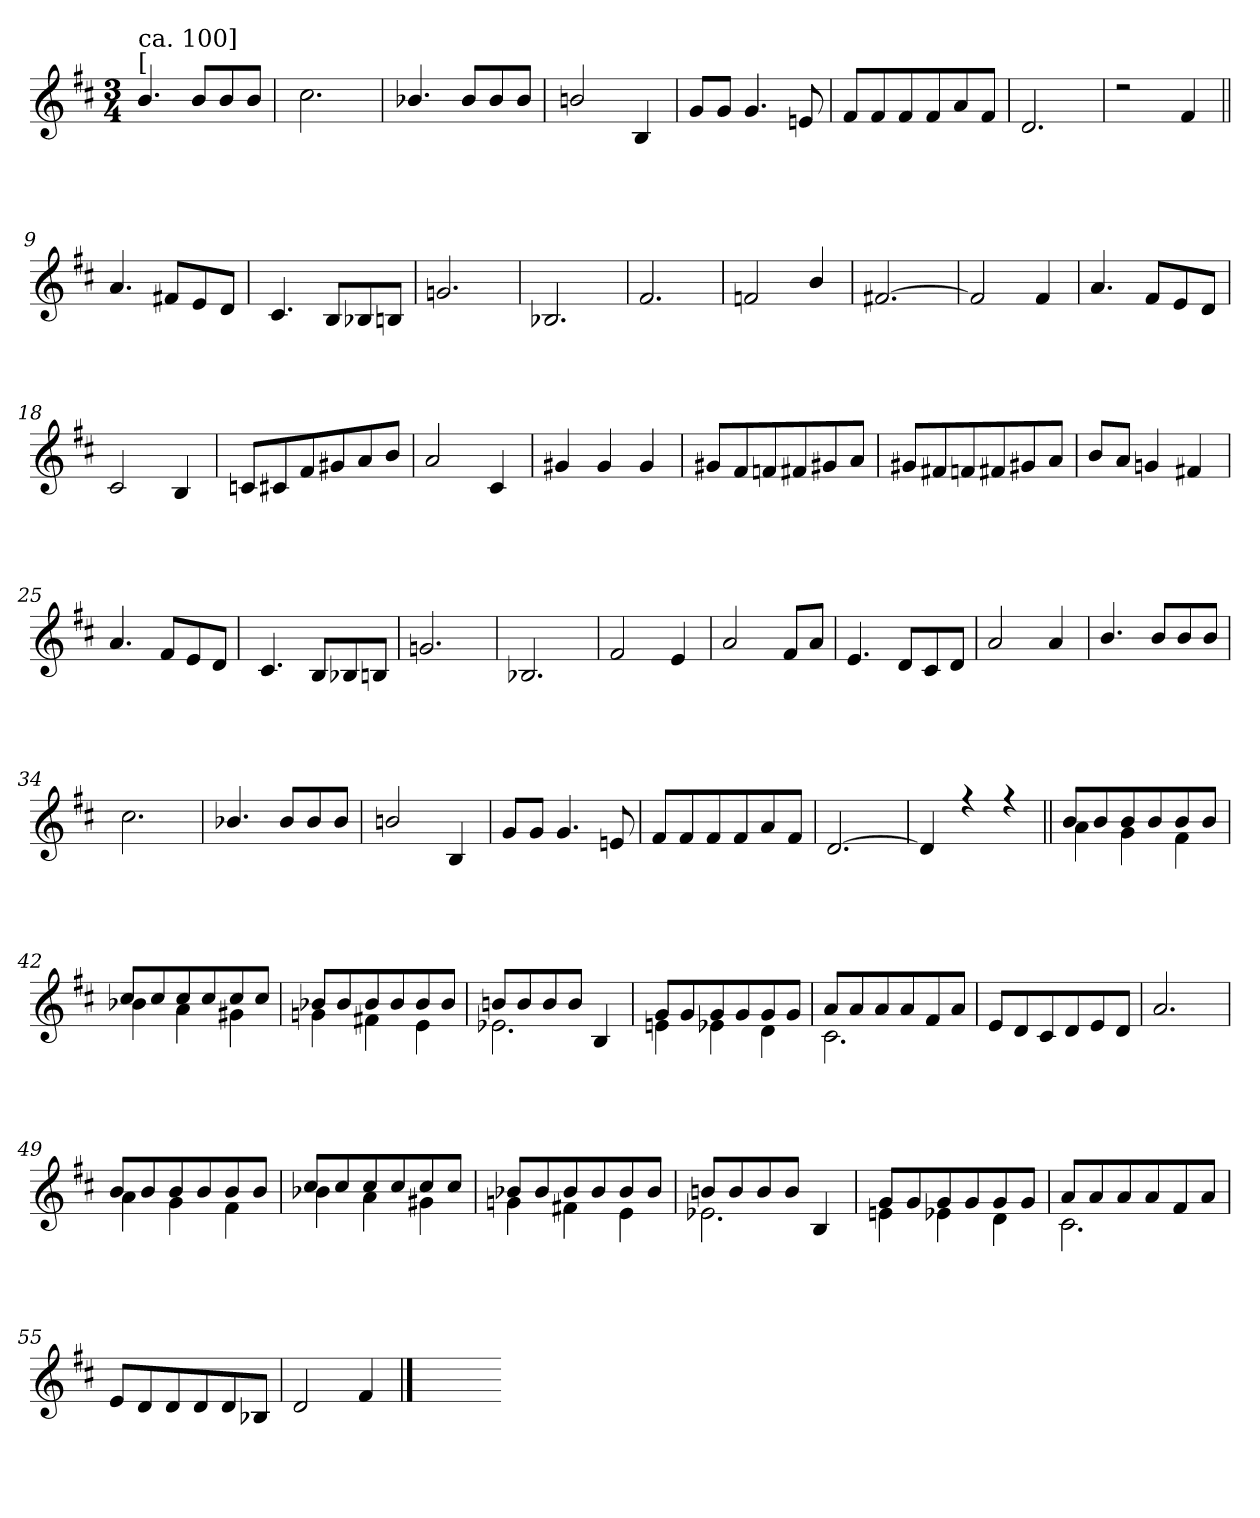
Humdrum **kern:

**kern
*part1
*staff1
*clefG2
*k[f#c#]
*D:
*M3/4
=1
*^
!LO:TX:a:t=[	!
!LO:TX:a:t=ca. 100]	!
4.b/	2.GG/yy
8b/L	.
8b/	.
8b/J	.
=2	=2
2.cc#\	2.GG#X/yy
=3	=3
4.b-X/	2FF#X/yy
8b-/L	.
8b-/	4E/yy
8b-/J	.
=4	=4
2bn/	2.E-X/yy
4B/	.
!!LO:LB:g=z	!!
=5	=5
8g/L	2.E/yy
8g/J	.
4.g/	.
8en/	.
=6	=6
8f#/L	2.AA/yy
8f#/	.
8f#/	.
8f#/	.
8a/	.
8f#/J	.
=7	=7
2.d/	2.D/yy
=8	=8
2r	2.AA/yy
4f#/	.
!!LO:LB:g=z	!!
=9||	=9||
4.a/	2.D/yy
8f#X/L	.
8e/	.
8d/J	.
=10	=10
4.c#/	2.Fn/yy
8B/L	.
8B-X/	.
8Bn/J	.
=11	=11
2.gn/	2.E/yy
=12	=12
2.B-X/	2.GG/yy
!!LO:LB:g=z	!!
=13	=13
2.f#/	2.FF#/yy
=14	=14
2fn/	2.AA/yy
4b/	.
=15	=15
[>2.f#X/	2.D/yy
=16	=16
2f#/]	2.AA/yy
4f#/	.
=17	=17
4.a/	2.D/yy
8f#/L	.
8e/	.
8d/J	.
!!LO:LB:g=z	!!
=18	=18
2c#/	2.D/yy
4B/	.
=19	=19
8cn/L	2.C#X/yy
8c#X/	.
8f#/	.
8g#X/	.
8a/	.
8b/J	.
=20	=20
2a/	2.FF#/yy
4c#/	.
=21	=21
4g#X/	2.Cn/yy
4g#/	.
4g#/	.
!!LO:LB:g=z	!!
=22	=22
8g#X/L	2.C#X/yy
8f#/	.
8fn/	.
8f#X/	.
8g#X/	.
8a/J	.
=23	=23
8g#X/L	2FF#X/yy
8f#X/	.
8fn/	.
8f#X/	.
8g#X/	4FFn/yy
8a/J	.
=24	=24
8b/L	2.EE/yy
8a/J	.
4gn/	.
4f#X/	.
=25	=25
4.a/	2.DD/yy
8f#/L	.
8e/	.
8d/J	.
!!LO:LB:g=z	!!
=26	=26
4.c#/	2.Fn/yy
8B/L	.
8B-X/	.
8Bn/J	.
=27	=27
2.gn/	2.E/yy
=28	=28
2.B-X/	2.GG/yy
=29	=29
2f#/	2.E/yy
4e/	.
!!LO:LB:g=z	!!
=30	=30
2a/	2.AA/yy
8f#/L	.
8a/J	.
=31	=31
4.e/	2.FF#/yy
8d/L	.
8c#/	.
8d/J	.
=32	=32
2a/	2.D/yy
4a/	.
=33	=33
4.b/	2.GG/yy
8b/L	.
8b/	.
8b/J	.
!!LO:PB:g=z	!!
=34	=34
2.cc#\	2.GG#X/yy
=35	=35
4.b-X/	2FF#X/yy
8b-/L	.
8b-/	4E/yy
8b-/J	.
=36	=36
2bn/	2.E-X/yy
4B/	.
=37	=37
8g/L	2.E/yy
8g/J	.
4.g/	.
8en/	.
!!LO:LB:g=z	!!
=38	=38
8f#/L	2.AA/yy
8f#/	.
8f#/	.
8f#/	.
8a/	.
8f#/J	.
=39	=39
[>2.d/	[2.D/yy
=40	=40
4d/]	2.D/yy]
4rff	.
4rff	.
=41||	=41||
*	*^
8b/L	4a!\	[2.GG/yy
8b/	.	.
8b/	4g!\	.
8b/	.	.
8b/	4f#!\	.
8b/J	.	.
!!LO:LB:g=z	!!	!!
=42	=42	=42
8cc#/L	4b-X!\	[2.C#/yy
8cc#/	.	.
8cc#/	4a!\	.
8cc#/	.	.
8cc#/	4g#X!\	.
8cc#/J	.	.
=43	=43	=43
8b-X/L	4gn!\	[2.FF#X/yy
8b-/	.	.
8b-/	4f#X!\	.
8b-/	.	.
8b-/	4e!\	.
8b-/J	.	.
=44	=44	=44
8bn/L	2.e-X!\	2.BB/yy
8b/	.	.
8b/	.	.
8b/J	.	.
4B/	.	.
=45	=45	=45
8g/L	4en!\	[2.EEn/yy
8g/	.	.
8g/	4e-X!\	.
8g/	.	.
8g/	4d!\	.
8g/J	.	.
!!LO:LB:g=z	!!	!!
=46	=46	=46
8a/L	2.c#!\	2.AA/yy
8a/	.	.
8a/	.	.
8a/	.	.
8f#/	.	.
8a/J	.	.
*	*v	*v
=47	=47
8e/L	2.D/yy
8d/	.
8c#/	.
8d/	.
8e/	.
8d/J	.
=48	=48
2.a/	2.D/yy
=49	=49
*	*^
8b/L	4a!\	[2.GG/yy
8b/	.	.
8b/	4g!\	.
8b/	.	.
8b/	4f#!\	.
8b/J	.	.
!!LO:LB:g=z	!!	!!
=50	=50	=50
8cc#/L	4b-X!\	[2.C#/yy
8cc#/	.	.
8cc#/	4a!\	.
8cc#/	.	.
8cc#/	4g#X!\	.
8cc#/J	.	.
=51	=51	=51
8b-X/L	4gn!\	[2.FF#X/yy
8b-/	.	.
8b-/	4f#X!\	.
8b-/	.	.
8b-/	4e!\	.
8b-/J	.	.
=52	=52	=52
8bn/L	2.e-X!\	2.BB/yy
8b/	.	.
8b/	.	.
8b/J	.	.
4B/	.	.
=53	=53	=53
8g/L	4en!\	[2.EEn/yy
8g/	.	.
8g/	4e-X!\	.
8g/	.	.
8g/	4d!\	.
8g/J	.	.
!!LO:LB:g=z	!!	!!
=54	=54	=54
8a/L	2.c#!\	2.AA/yy
8a/	.	.
8a/	.	.
8a/	.	.
8f#/	.	.
8a/J	.	.
*	*v	*v
=55	=55
8e/L	2DD/yy
8d/	.
8d/	.
8d/	.
8d/	4GG/yy
8B-X/J	.
=56	=56
2d/	2.DD/yy
4f#/	.
*v	*v
==57
2.ryy
=-
*-
